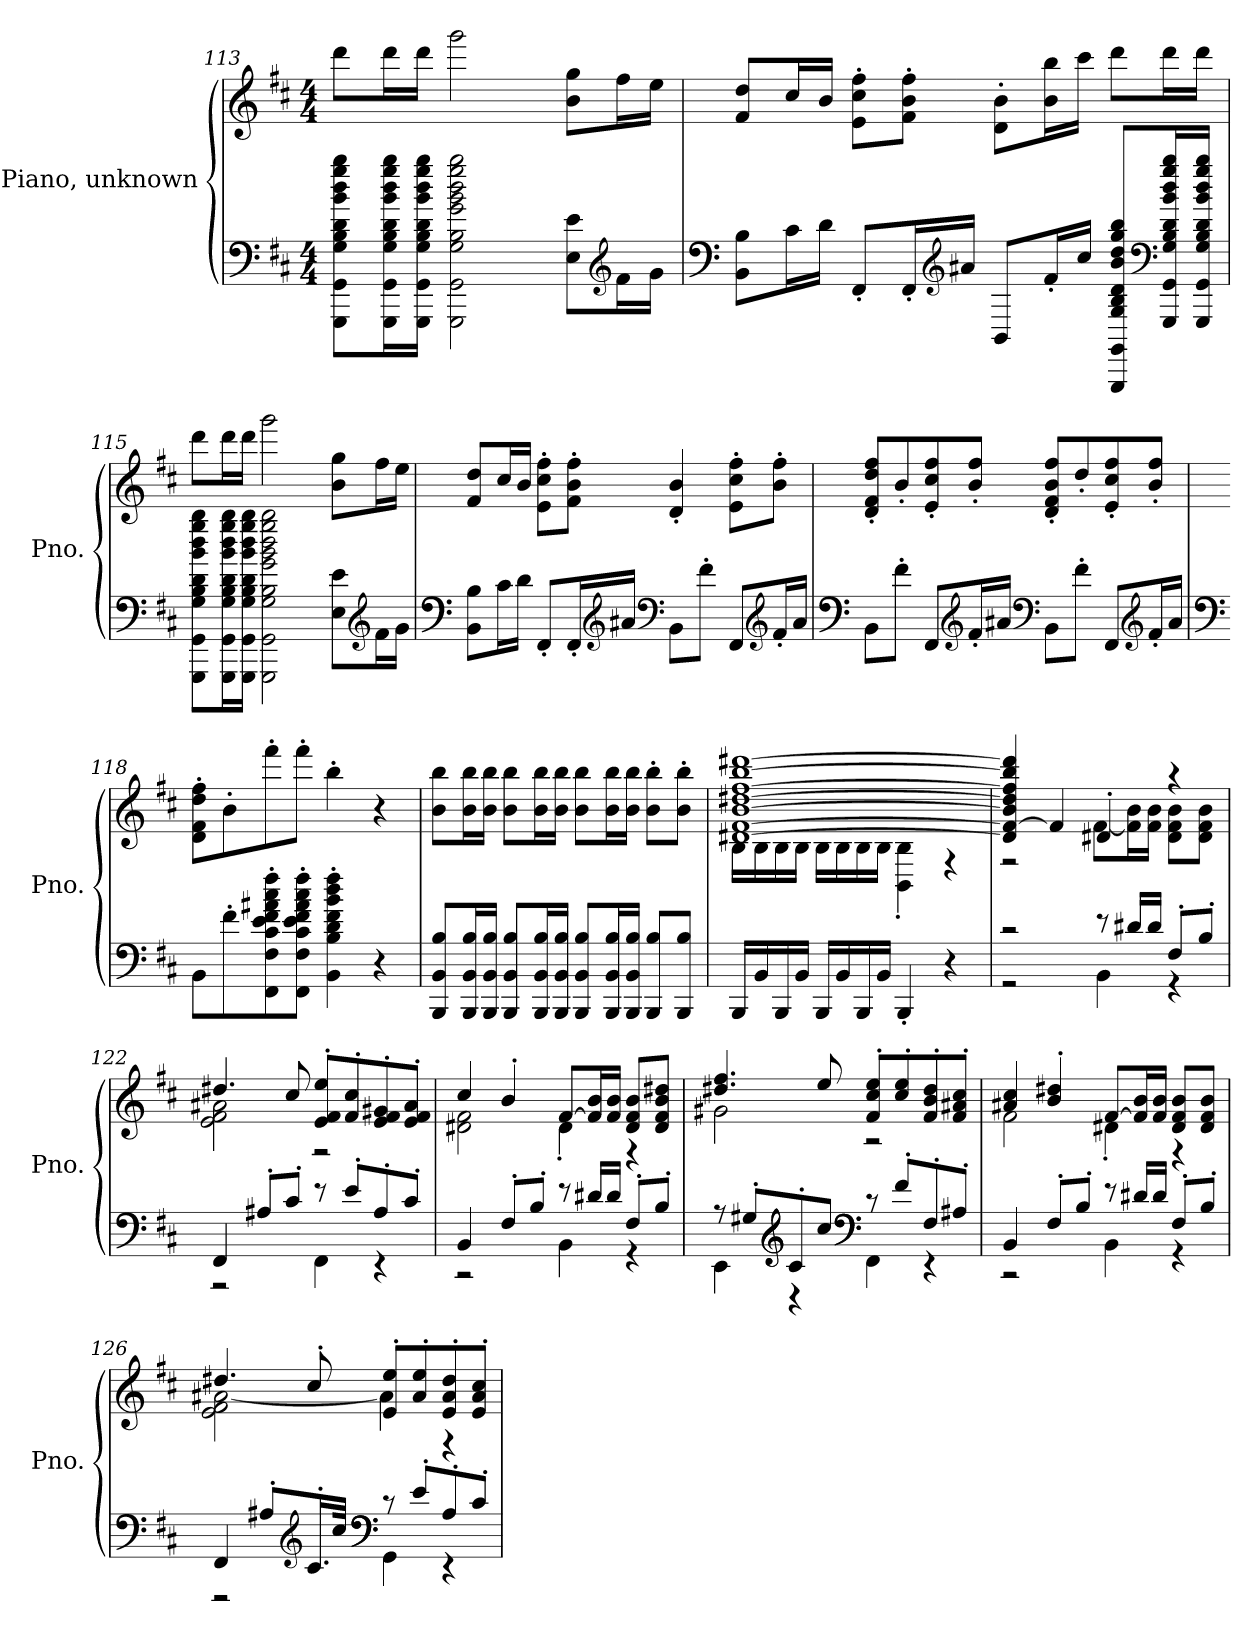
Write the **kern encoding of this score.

**kern	**kern
*part1	*part1
*staff2	*staff1
*I"Piano, unknown	*
*I'Pno.	*
!!LO:LB:g=z
*clefF4	*clefG2
*k[f#c#]	*k[f#c#]
*M4/4	*M4/4
=113	=113
8GGG\ 8GG\ 8G\ 8B\ 8d\ 8b\ 8dd\ 8gg\ 8bb\L	8ddd\L
16GGG\ 16GG\ 16G\ 16B\ 16d\ 16b\ 16dd\ 16gg\ 16bb\L	16ddd\L
16GGG\ 16GG\ 16G\ 16B\ 16d\ 16b\ 16dd\ 16gg\ 16bb\JJ	16ddd\JJ
2GGG\ 2GG\ 2G\ 2B\ 2g\ 2b\ 2dd\ 2gg\ 2bb\	2ggg\
8E\ 8e\L	8b\ 8gg\L
*clefG2	*
16f#\L	16ff#\L
16g\JJ	16ee\JJ
=114	=114
*clefF4	*
8BB\ 8B\L	8f#/ 8dd/L
16c#\L	16cc#/L
16d\JJ	16b/JJ
8FF#'/L	8e\' 8cc#\' 8ff#\'L
16FF#'/L	8f#\' 8b\' 8ff#\'J
*clefG2	*
16a#X/JJ	.
8BB/L	8d\' 8b\'L
16f#'/L	16b\ 16bb\L
16cc#/JJ	16ccc#\JJ
8GGG/ 8GG/ 8G/ 8B/ 8d/ 8b/ 8dd/ 8gg/ 8bb/L	8ddd\L
*clefF4	*
16GGG/ 16GG/ 16G/ 16B/ 16d/ 16b/ 16dd/ 16gg/ 16bb/L	16ddd\L
16GGG/ 16GG/ 16G/ 16B/ 16d/ 16b/ 16dd/ 16gg/ 16bb/JJ	16ddd\JJ
=115	=115
8GGG\ 8GG\ 8G\ 8B\ 8d\ 8b\ 8dd\ 8gg\ 8bb\L	8ddd\L
16GGG\ 16GG\ 16G\ 16B\ 16d\ 16b\ 16dd\ 16gg\ 16bb\L	16ddd\L
16GGG\ 16GG\ 16G\ 16B\ 16d\ 16b\ 16dd\ 16gg\ 16bb\JJ	16ddd\JJ
2GGG\ 2GG\ 2G\ 2B\ 2g\ 2b\ 2dd\ 2gg\ 2bb\	2ggg\
8E\ 8e\L	8b\ 8gg\L
*clefG2	*
16f#\L	16ff#\L
16g\JJ	16ee\JJ
!!LO:LB:g=z
=116	=116
*clefF4	*
8BB\ 8B\L	8f#/ 8dd/L
16c#\L	16cc#/L
16d\JJ	16b/JJ
8FF#'/L	8e\' 8cc#\' 8ff#\'L
16FF#'/L	8f#\' 8b\' 8ff#\'J
*clefG2	*
16a#X/JJ	.
*clefF4	*
8BB\L	4d/' 4b/'
8f#'\J	.
8FF#/L	8e\' 8cc#\' 8ff#\'L
*clefG2	*
16f#'/L	8b\' 8ff#\'J
16a#/JJ	.
=117	=117
*clefF4	*
8BB\L	8d/' 8f#/' 8dd/' 8ff#/'L
8f#'\J	8b'/
8FF#/L	8e/' 8cc#/' 8ff#/'
*clefG2	*
16f#'/L	8b/' 8ff#/'J
16a#X/JJ	.
*clefF4	*
8BB\L	8d/' 8f#/' 8b/' 8ff#/'L
8f#'\J	8dd'/
8FF#/L	8e/' 8cc#/' 8ff#/'
*clefG2	*
16f#'/L	8b/' 8ff#/'J
16a#/JJ	.
!!LO:LB:g=z
=118	=118
*clefF4	*
8BB\L	8d\' 8f#\' 8dd\' 8ff#\'L
8f#'\	8b'\
8FF#\' 8F#\' 8c#\' 8e\' 8f#\' 8a#X\' 8cc#\' 8ff#\'	8fff#'\
8FF#\' 8F#\' 8c#\' 8e\' 8f#\' 8a#\' 8cc#\' 8ff#\'J	8fff#'\J
4BB\' 4B\' 4d\' 4f#\' 4b\' 4dd\' 4ff#\'	4bb'\
4r	4r
=119	=119
8BBB/ 8BB/ 8B/L	8b\ 8bb\L
16BBB/ 16BB/ 16B/L	16b\ 16bb\L
16BBB/ 16BB/ 16B/JJ	16b\ 16bb\JJ
8BBB/ 8BB/ 8B/L	8b\ 8bb\L
16BBB/ 16BB/ 16B/L	16b\ 16bb\L
16BBB/ 16BB/ 16B/JJ	16b\ 16bb\JJ
8BBB/ 8BB/ 8B/L	8b\ 8bb\L
16BBB/ 16BB/ 16B/L	16b\ 16bb\L
16BBB/ 16BB/ 16B/JJ	16b\ 16bb\JJ
8BBB/ 8B/L	8b\' 8bb\'L
8BBB/ 8B/J	8b\' 8bb\'J
=120	=120
*	*^
16BBB/LL	[1d#X [1f# [1b [1dd#X [1ff# [1bb [1ddd#X	16B\LL
16BB/	.	16B\
16BBB/	.	16B\
16BB/JJ	.	16B\JJ
16BBB/LL	.	16B\LL
16BB/	.	16B\
16BBB/	.	16B\
16BB/JJ	.	16B\JJ
4BBB'/	.	4BB\' 4B\'
4r	.	4r
!!LO:PB:g=z	!!
=121	=121	=121
*^	*	*
2r	2r	4d#/] 4f#/_ 4b/] 4dd#/] 4ff#/] 4bb/] 4ddd#/]	2r
.	.	4f#/]	.
8r	4BB\	4d#X'/	[8f#\L
16d#X/LL	.	.	16f#\] 16b\L
16d#/JJ	.	.	16f#\ 16b\JJ
8F#'/L	4r	4r	8d#\ 8f#\ 8b\L
8B'/J	.	.	8d#\ 8f#\ 8b\J
=122	=122	=122	=122
4FF#/	2r	4.dd#X/	2e\ 2f#\ 2a#X\
8A#X'/L	.	.	.
8c#'/J	.	8cc#/	.
8r	4FF#\	8e/' 8f#/' 8ee/'L	2r
8e'/L	.	8f#/' 8cc#/'	.
8A#'/	4r	8e/' 8f#/' 8g#X/'	.
8c#'/J	.	8e/' 8f#/' 8a#/'J	.
=123	=123	=123	=123
4BB/	2r	4cc#/	2d#X\ 2f#\
8F#'/L	.	4b'/	.
8B'/J	.	.	.
8r	4BB\	[8f#/L	4d#'\
16d#X/LL	.	16f#/] 16b/L	.
16d#/JJ	.	16f#/ 16b/JJ	.
8F#'/L	4r	8d#/ 8f#/ 8b/L	4r
8B'/J	.	8d#/ 8f#/ 8b/ 8dd#X/J	.
!!LO:LB:g=z	!!
=124	=124	=124	=124
8r	4EE\	4.dd#X/ 4.ff#/	2g#X\
8G#X'/L	.	.	.
*clefG2	*	*	*
8c#'/	4r	.	.
8cc#/J	.	8ee/	.
*clefF4	*	*	*
8r	4FF#\	8f#/' 8cc#/' 8ee/'L	2r
8f#'/L	.	8cc#/' 8ee/'	.
8F#'/	4r	8f#/' 8b/' 8dd#/'	.
8A#X'/J	.	8f#/' 8a#X/' 8cc#/'J	.
=125	=125	=125	=125
4BB/	2r	4a#X/ 4cc#/	2f#\
8F#'/L	.	4b/' 4dd#X/'	.
8B'/J	.	.	.
8r	4BB\	[8f#/L	4d#X'\
16d#X/LL	.	16f#/] 16b/L	.
16d#/JJ	.	16f#/ 16b/JJ	.
8F#'/L	4r	8d#/ 8f#/ 8b/L	4r
8B'/J	.	8d#/ 8f#/ 8b/J	.
=126	=126	=126	=126
4FF#/	2r	4.dd#X/	2e\ 2f#\ [2a#X\
8A#X'/L	.	.	.
*clefG2	*	*	*
16.c#'/L	.	8cc#'/	.
32cc#/JJk	.	.	.
*clefF4	*	*	*
8r	4GG\	8e/' 8ee/'L	4a#\]
8e'/L	.	8a#/' 8ee/'	.
8A#'/	4r	8e/' 8a#/' 8dd#/'	4r
8c#'/J	.	8e/' 8a#/' 8cc#/'J	.
*v	*v	*	*
*	*v	*v
=	=
*-	*-
